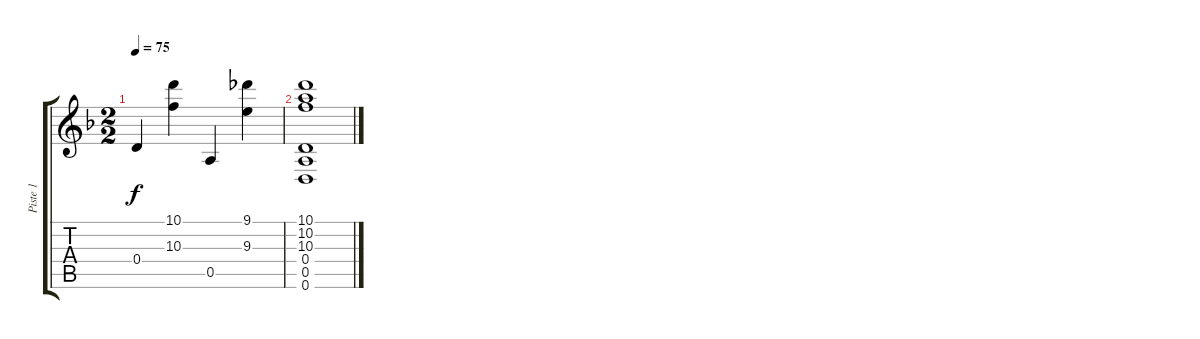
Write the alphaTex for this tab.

\track ("Piste 1" "Piste 1") {instrument acousticguitarsteel}
\staff {score tabs}
\tuning (E4 B3 G3 D3 A2 D2) {hide}
\ts (2 2)
\tempo 75
\clef g2
\ks dminor
0.4.4{dy f} (10.1 10.3).4 0.5.4 (9.1 9.3).4 |
(10.1 10.2 10.3 0.4 0.5 0.6).1
